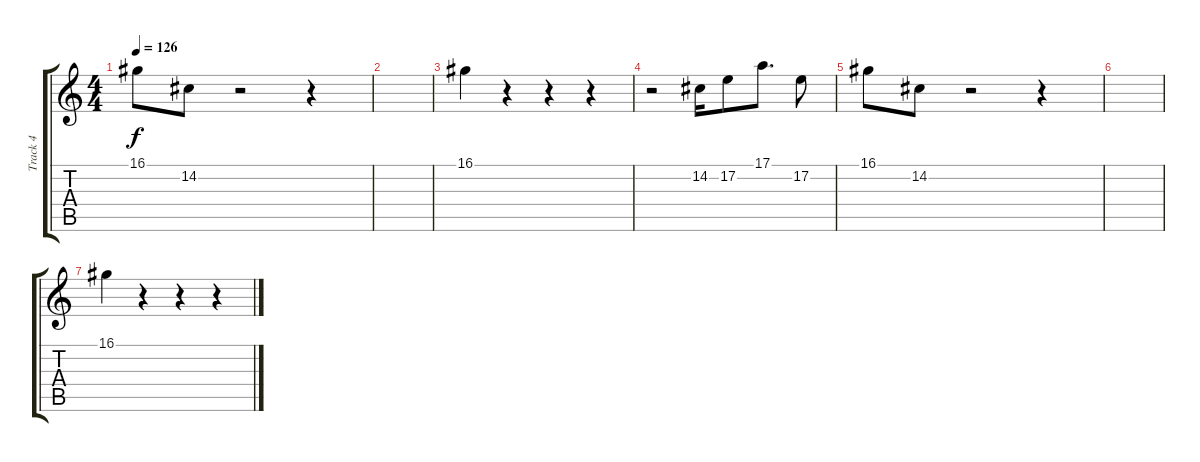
\track ("Track 4" "Track 4") {instrument brightacousticpiano}
\staff {score tabs}
\tuning (E4 B3 G3 D3 A2 E2) {hide}
\ts (4 4)
\tempo 126
\clef g2
\ks c
16.1.8{dy f} 14.2.8 r.2 r.4 |
|
16.1.4 r.4 r.4 r.4 |
r.2 14.2.16 17.2.8 17.1.8{d} 17.2.8 |
16.1.8 14.2.8 r.2 r.4 |
|
16.1.4 r.4 r.4 r.4
